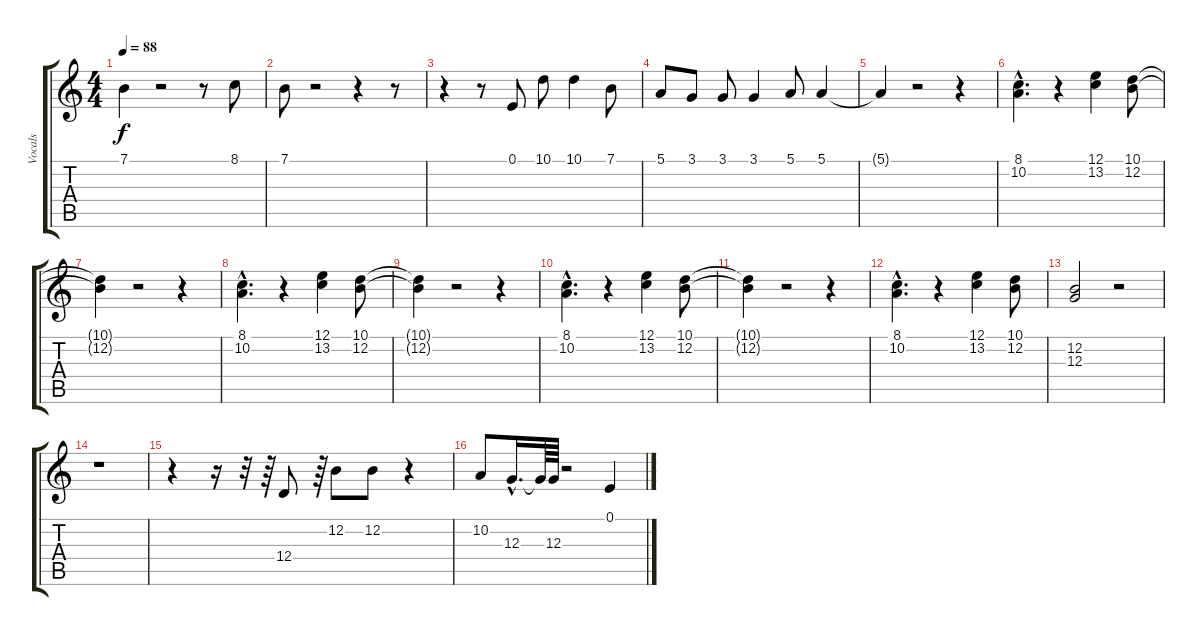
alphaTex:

\track ("Vocals" "Vocals") {instrument viola}
\staff {score tabs}
\tuning (E4 B3 G3 D3 A2 E2) {hide}
\ts (4 4)
\tempo 88
\clef g2
\ks c
7.1{t}.4{dy f} r.2 r.8 8.1.8 |
7.1.8 r.2 r.4 r.8 |
r.4 r.8 0.1.8 10.1.8 10.1.4 7.1.8 |
5.1.8 3.1.8 3.1.8 3.1.4 5.1.8 5.1.4 |
5.1{t}.4 r.2 r.4 |
(8.1{hac} 10.2{hac}).4{d} r.4 (12.1 13.2).4 (10.1 12.2).8 |
(10.1{t} 12.2{t}).4 r.2 r.4 |
(8.1{hac} 10.2{hac}).4{d} r.4 (12.1 13.2).4 (10.1 12.2).8 |
(10.1{t} 12.2{t}).4 r.2 r.4 |
(8.1{hac} 10.2{hac}).4{d} r.4 (12.1 13.2).4 (10.1 12.2).8 |
(10.1{t} 12.2{t}).4 r.2 r.4 |
(8.1{hac} 10.2{hac}).4{d} r.4 (12.1 13.2).4 (10.1 12.2).8 |
(12.2 12.3).2 r.2 |
r.1 |
r.4 r.16 r.32 r.64 12.4.8 r.64 12.2.8 12.2.8 r.4 |
10.2.8 12.3{hac}.16{d} 12.3{t}.64 12.3.64 r.2 0.1.4
